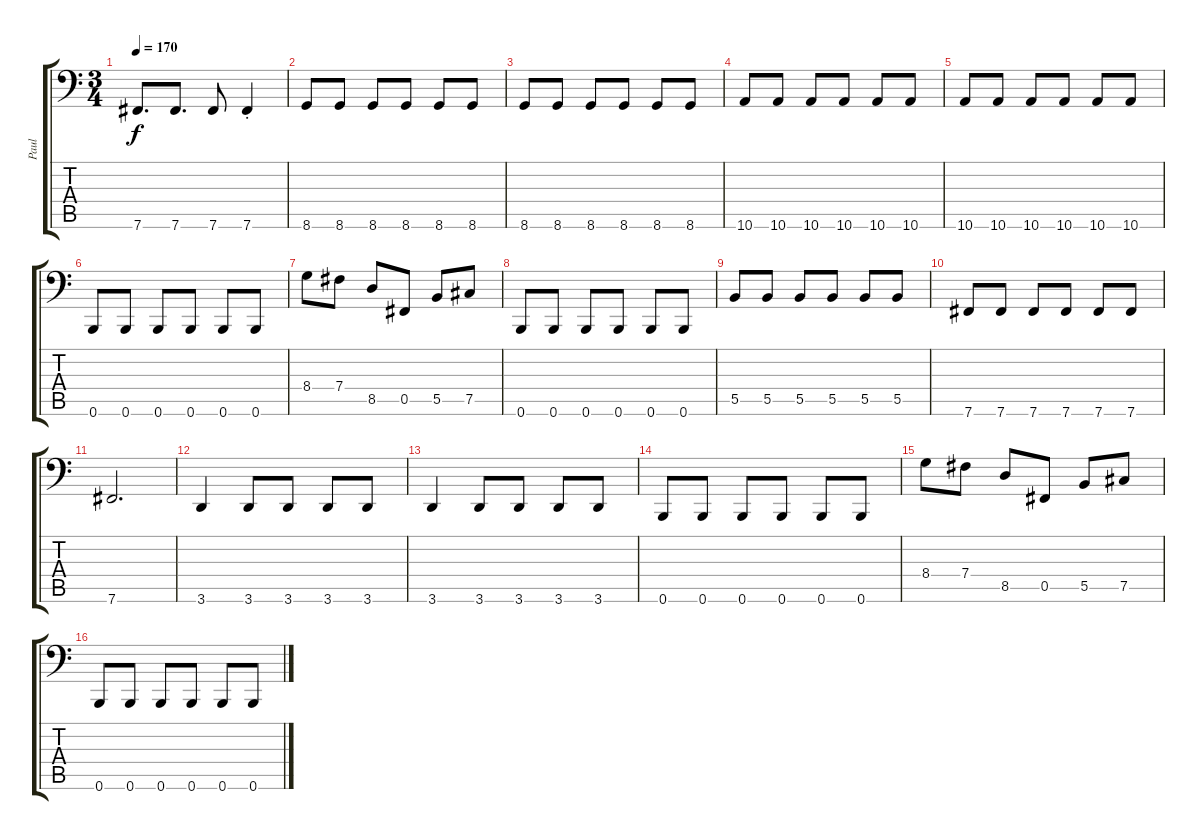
\track ("Paul" "Paul") {instrument electricbassfinger}
\staff {score tabs}
\tuning (Db3 Ab2 E2 B1 Gb1 B0) {hide}
\ts (3 4)
\tempo 170
\clef f4
\ks c
7.6.8{d dy f} 7.6.8{d} 7.6.8 7.6{st}.4 |
8.6.8 8.6.8 8.6.8 8.6.8 8.6.8 8.6.8 |
8.6.8 8.6.8 8.6.8 8.6.8 8.6.8 8.6.8 |
10.6.8 10.6.8 10.6.8 10.6.8 10.6.8 10.6.8 |
10.6.8 10.6.8 10.6.8 10.6.8 10.6.8 10.6.8 |
0.6.8 0.6.8 0.6.8 0.6.8 0.6.8 0.6.8 |
8.4.8 7.4.8 8.5.8 0.5.8 5.5.8 7.5.8 |
0.6.8 0.6.8 0.6.8 0.6.8 0.6.8 0.6.8 |
5.5.8 5.5.8 5.5.8 5.5.8 5.5.8 5.5.8 |
7.6.8 7.6.8 7.6.8 7.6.8 7.6.8 7.6.8 |
7.6.2{d} |
3.6.4 3.6.8 3.6.8 3.6.8 3.6.8 |
3.6.4 3.6.8 3.6.8 3.6.8 3.6.8 |
0.6.8 0.6.8 0.6.8 0.6.8 0.6.8 0.6.8 |
8.4.8 7.4.8 8.5.8 0.5.8 5.5.8 7.5.8 |
0.6.8 0.6.8 0.6.8 0.6.8 0.6.8 0.6.8
